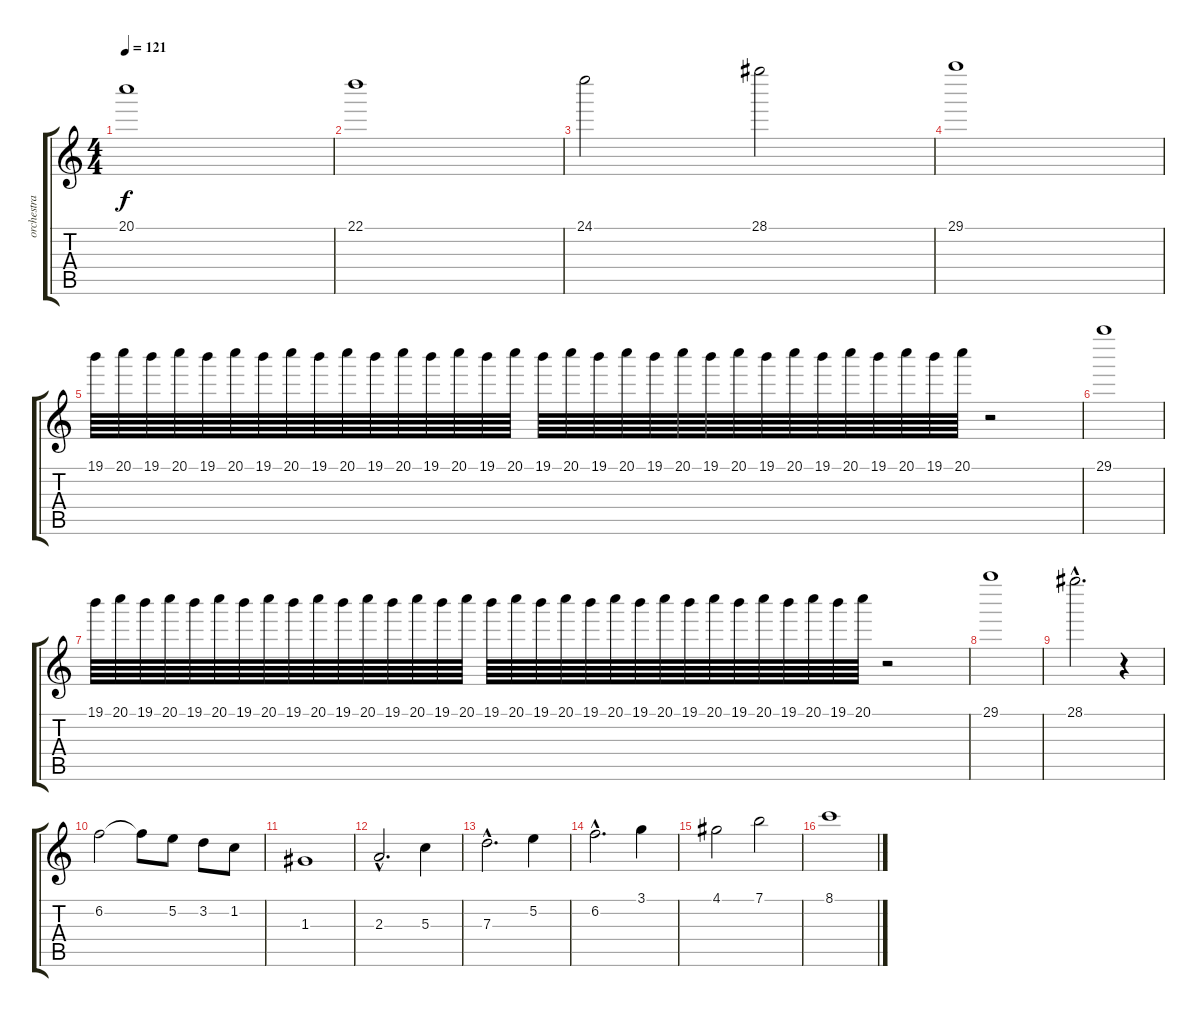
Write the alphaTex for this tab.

\track ("orchestra" "orchestra") {instrument acousticguitarnylon}
\staff {score tabs}
\tuning (E4 B3 G3 D3 A2 E2) {hide}
\ts (4 4)
\tempo 121
\clef g2
\ks c
20.1.1{dy f} |
22.1.1 |
24.1.2 28.1.2 |
29.1.1 |
19.1.64 20.1.64 19.1.64 20.1.64 19.1.64 20.1.64 19.1.64 20.1.64 19.1.64 20.1.64 19.1.64 20.1.64 19.1.64 20.1.64 19.1.64 20.1.64 19.1.64 20.1.64 19.1.64 20.1.64 19.1.64 20.1.64 19.1.64 20.1.64 19.1.64 20.1.64 19.1.64 20.1.64 19.1.64 20.1.64 19.1.64 20.1.64 r.2 |
29.1.1 |
19.1.64 20.1.64 19.1.64 20.1.64 19.1.64 20.1.64 19.1.64 20.1.64 19.1.64 20.1.64 19.1.64 20.1.64 19.1.64 20.1.64 19.1.64 20.1.64 19.1.64 20.1.64 19.1.64 20.1.64 19.1.64 20.1.64 19.1.64 20.1.64 19.1.64 20.1.64 19.1.64 20.1.64 19.1.64 20.1.64 19.1.64 20.1.64 r.2 |
29.1.1 |
28.1{hac}.2{d} r.4 |
6.2.2 6.2{t}.8 5.2.8 3.2.8 1.2.8 |
1.3.1 |
2.3{hac}.2{d} 5.3.4 |
7.3{hac}.2{d} 5.2.4 |
6.2{hac}.2{d} 3.1.4 |
4.1.2 7.1.2 |
8.1.1
